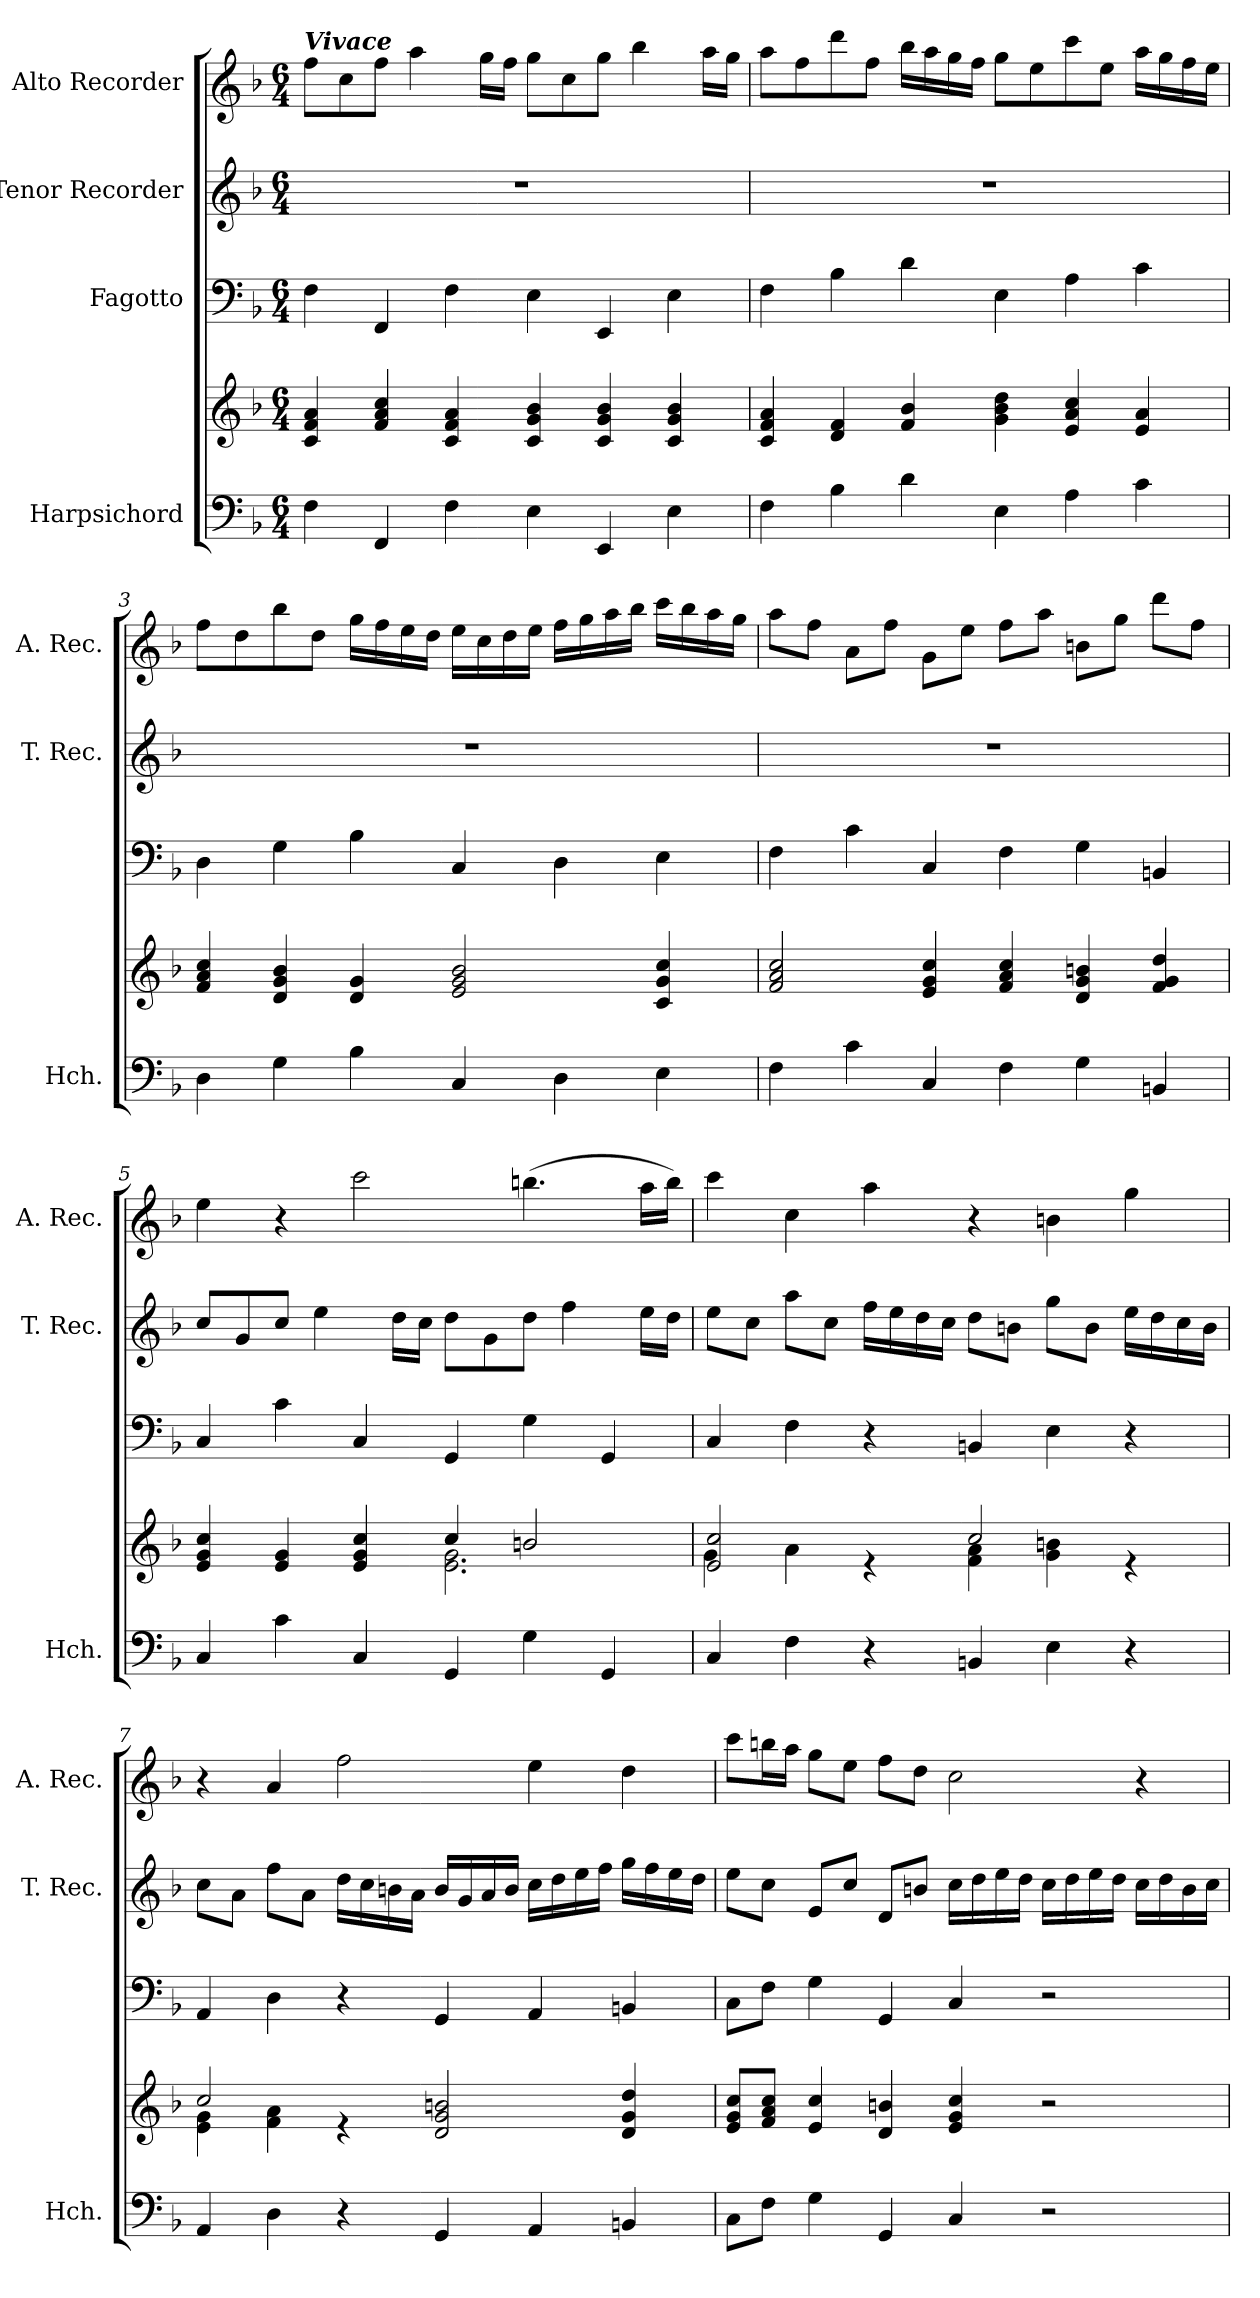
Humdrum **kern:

**kern	**kern	**kern	**kern	**kern
*part4	*part4	*part3	*part2	*part1
*staff5	*staff4	*staff3	*staff2	*staff1
*I"Harpsichord	*	*I"Fagotto	*I"Tenor Recorder	*I"Alto Recorder
*I'Hch.	*	*	*I'T. Rec.	*I'A. Rec.
*clefF4	*clefG2	*clefF4	*clefG2	*clefG2
*k[b-]	*k[b-]	*k[b-]	*k[b-]	*k[b-]
*M6/4	*M6/4	*M6/4	*M6/4	*M6/4
*MM110	*MM110	*MM110	*MM110	*MM110
=1	=1	=1	=1	=1
!	!	!	!	!LO:TX:a:Bi:t=Vivace
4F\	4c/ 4f/ 4a/	4F\	1.r	8ff\L
.	.	.	.	8cc\
4FF/	4f/ 4a/ 4cc/	4FF/	.	8ff\J
.	.	.	.	4aa\
4F\	4c/ 4f/ 4a/	4F\	.	.
.	.	.	.	16gg\LL
.	.	.	.	16ff\JJ
4E\	4c/ 4g/ 4b-/	4E\	.	8gg\L
.	.	.	.	8cc\
4EE/	4c/ 4g/ 4b-/	4EE/	.	8gg\J
.	.	.	.	4bb-\
4E\	4c/ 4g/ 4b-/	4E\	.	.
.	.	.	.	16aa\LL
.	.	.	.	16gg\JJ
=2	=2	=2	=2	=2
4F\	4c/ 4f/ 4a/	4F\	1.r	8aa\L
.	.	.	.	8ff\
4B-\	4d/ 4f/	4B-\	.	8ddd\
.	.	.	.	8ff\J
4d\	4f/ 4b-/	4d\	.	16bb-\LL
.	.	.	.	16aa\
.	.	.	.	16gg\
.	.	.	.	16ff\JJ
4E\	4g\ 4b-\ 4dd\	4E\	.	8gg\L
.	.	.	.	8ee\
4A\	4e/ 4a/ 4cc/	4A\	.	8ccc\
.	.	.	.	8ee\J
4c\	4e/ 4a/	4c\	.	16aa\LL
.	.	.	.	16gg\
.	.	.	.	16ff\
.	.	.	.	16ee\JJ
=3	=3	=3	=3	=3
4D\	4f/ 4a/ 4cc/	4D\	1.r	8ff\L
.	.	.	.	8dd\
4G\	4d/ 4g/ 4b-/	4G\	.	8bb-\
.	.	.	.	8dd\J
4B-\	4d/ 4g/	4B-\	.	16gg\LL
.	.	.	.	16ff\
.	.	.	.	16ee\
.	.	.	.	16dd\JJ
4C/	2e/ 2g/ 2b-/	4C/	.	16ee\LL
.	.	.	.	16cc\
.	.	.	.	16dd\
.	.	.	.	16ee\JJ
4D\	.	4D\	.	16ff\LL
.	.	.	.	16gg\
.	.	.	.	16aa\
.	.	.	.	16bb-\JJ
4E\	4c/ 4g/ 4cc/	4E\	.	16ccc\LL
.	.	.	.	16bb-\
.	.	.	.	16aa\
.	.	.	.	16gg\JJ
=4	=4	=4	=4	=4
4F\	2f/ 2a/ 2cc/	4F\	1.r	8aa\L
.	.	.	.	8ff\J
4c\	.	4c\	.	8a\L
.	.	.	.	8ff\J
4C/	4e/ 4g/ 4cc/	4C/	.	8g\L
.	.	.	.	8ee\J
4F\	4f/ 4a/ 4cc/	4F\	.	8ff\L
.	.	.	.	8aa\J
4G\	4d/ 4g/ 4bn/	4G\	.	8bn\L
.	.	.	.	8gg\J
4BBn/	4f/ 4g/ 4dd/	4BBn/	.	8ddd\L
.	.	.	.	8ff\J
=5	=5	=5	=5	=5
*	*^	*	*	*
4C/	4e/ 4g/ 4cc/	2.ryy	4C/	8cc/L	4ee\
.	.	.	.	8g/	.
4c\	4e/ 4g/	.	4c\	8cc/J	4r
.	.	.	.	4ee\	.
4C/	4e/ 4g/ 4cc/	.	4C/	.	2ccc\
.	.	.	.	16dd\LL	.
.	.	.	.	16cc\JJ	.
4GG/	4cc/	2.e\ 2.g\	4GG/	8dd\L	.
.	.	.	.	8g\	.
4G\	2bn/	.	4G\	8dd\J	(4.bbn\
.	.	.	.	4ff\	.
4GG/	.	.	4GG/	.	.
.	.	.	.	16ee\LL	16aa\LL
.	.	.	.	16dd\JJ	16bb\JJ)
!!LO:LB:g=z
=6	=6	=6	=6	=6	=6
4C/	2e/ 2cc/	4g\	4C/	8ee\L	4ccc\
.	.	.	.	8cc\J	.
4F\	.	4a\	4F\	8aa\L	4cc\
.	.	.	.	8cc\J	.
4r	4re	4ryy	4r	16ff\LL	4aa\
.	.	.	.	16ee\	.
.	.	.	.	16dd\	.
.	.	.	.	16cc\JJ	.
4BBn/	2cc/	4f\ 4a\	4BBn/	8dd\L	4r
.	.	.	.	8bn\J	.
4E\	.	4g\ 4bn\	4E\	8gg\L	4bn\
.	.	.	.	8b\J	.
4r	4re	4ryy	4r	16ee\LL	4gg\
.	.	.	.	16dd\	.
.	.	.	.	16cc\	.
.	.	.	.	16b\JJ	.
=7	=7	=7	=7	=7	=7
4AA/	2cc/	4e\ 4g\	4AA/	8cc\L	4r
.	.	.	.	8a\J	.
4D\	.	4f\ 4a\	4D\	8ff\L	4a/
.	.	.	.	8a\J	.
4r	4re	1ryy	4r	16dd\LL	2ff\
.	.	.	.	16cc\	.
.	.	.	.	16bn\	.
.	.	.	.	16a\JJ	.
4GG/	2d/ 2g/ 2bn/	.	4GG/	16b/LL	.
.	.	.	.	16g/	.
.	.	.	.	16a/	.
.	.	.	.	16b/JJ	.
4AA/	.	.	4AA/	16cc\LL	4ee\
.	.	.	.	16dd\	.
.	.	.	.	16ee\	.
.	.	.	.	16ff\JJ	.
4BBn/	4d/ 4g/ 4dd/	.	4BBn/	16gg\LL	4dd\
.	.	.	.	16ff\	.
.	.	.	.	16ee\	.
.	.	.	.	16dd\JJ	.
*	*v	*v	*	*	*
=8	=8	=8	=8	=8
8C\L	8e/ 8g/ 8cc/L	8C\L	8ee\L	8ccc\L
8F\J	8f/ 8a/ 8cc/J	8F\J	8cc\J	16bbn\L
.	.	.	.	16aa\JJ
4G\	4e/ 4cc/	4G\	8e/L	8gg\L
.	.	.	8cc/J	8ee\J
4GG/	4d/ 4bn/	4GG/	8d/L	8ff\L
.	.	.	8bn/J	8dd\J
4C/	4e/ 4g/ 4cc/	4C/	16cc\LL	2cc\
.	.	.	16dd\	.
.	.	.	16ee\	.
.	.	.	16dd\JJ	.
2r	2r	2r	16cc\LL	.
.	.	.	16dd\	.
.	.	.	16ee\	.
.	.	.	16dd\JJ	.
.	.	.	16cc\LL	4r
.	.	.	16dd\	.
.	.	.	16b\	.
.	.	.	16cc\JJ	.
=	=	=	=	=
*-	*-	*-	*-	*-
